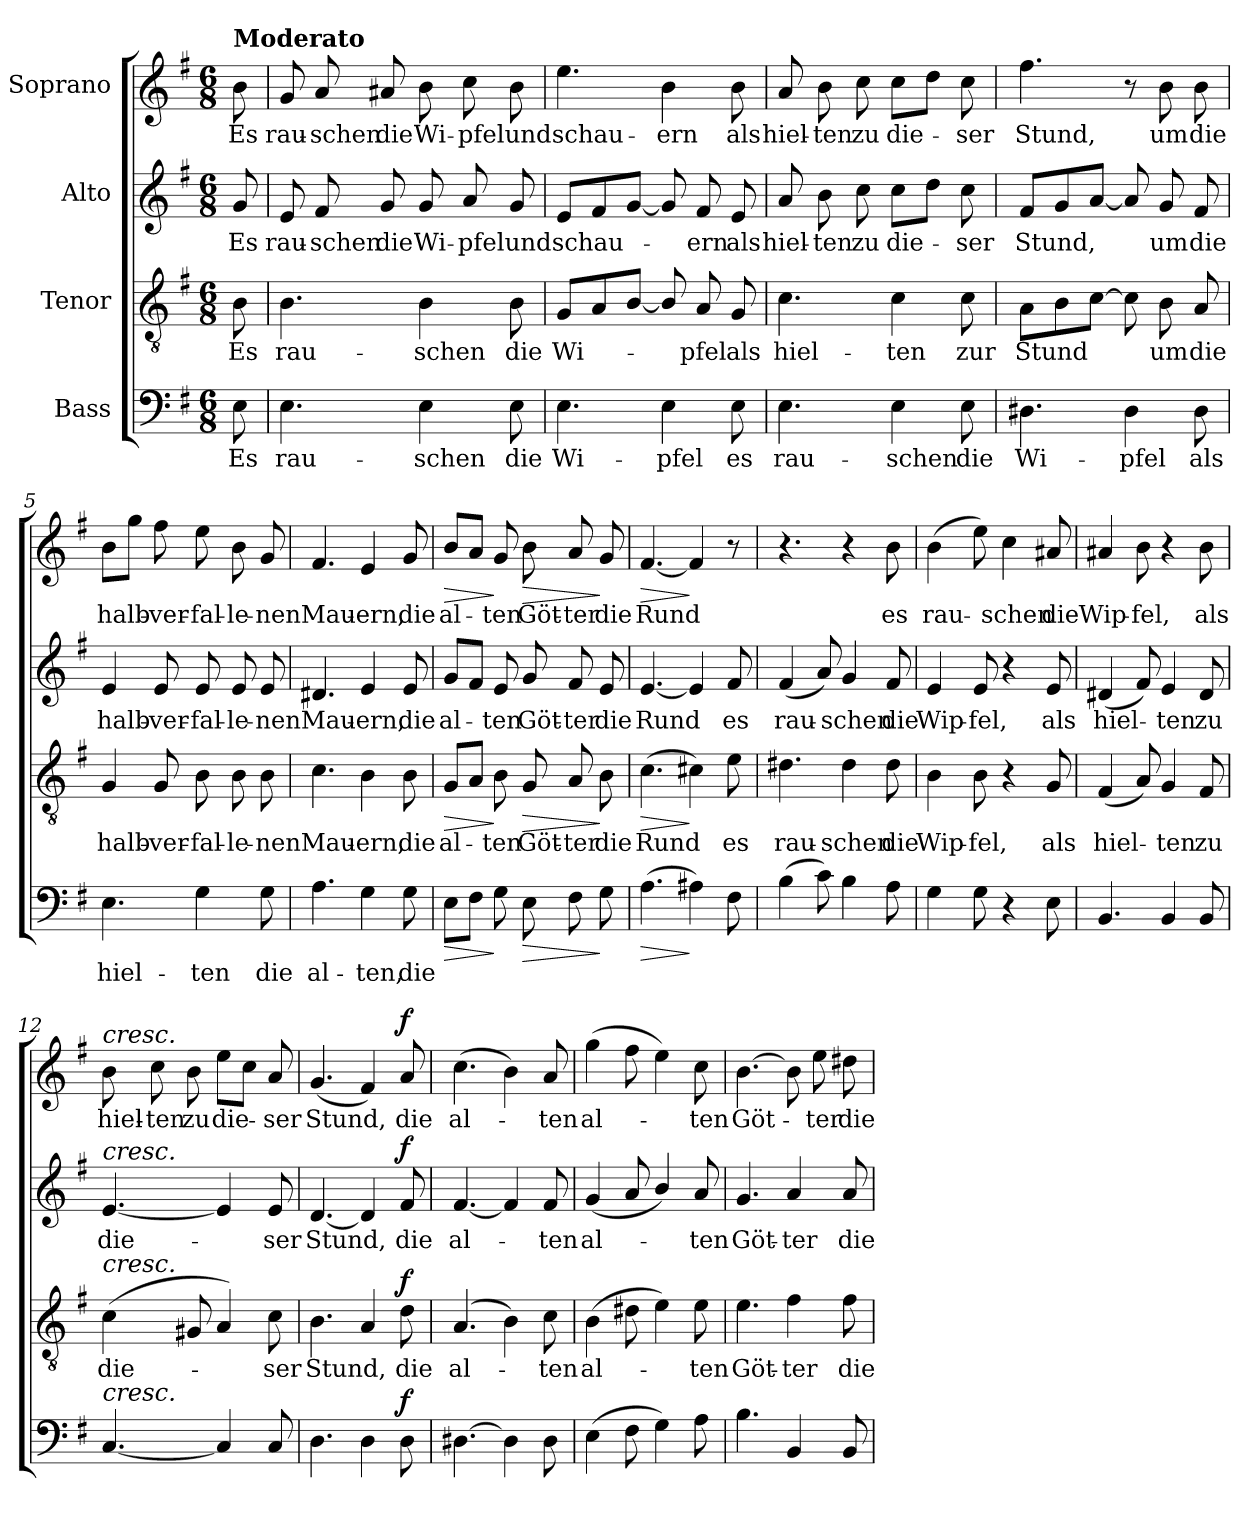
**kern	**text	**dynam	**kern	**text	**dynam	**kern	**text	**dynam	**kern	**text	**dynam
*part4	*part4	*part4	*part3	*part3	*part3	*part2	*part2	*part2	*part1	*part1	*part1
*staff4	*staff4	*staff4	*staff3	*staff3	*staff3	*staff2	*staff2	*staff2	*staff1	*staff1	*staff1
*I"Bass	*	*	*I"Tenor	*	*	*I"Alto	*	*	*I"Soprano	*	*
*clefF4	*	*	*clefGv2	*	*	*clefG2	*	*	*clefG2	*	*
*k[f#]	*	*	*k[f#]	*	*	*k[f#]	*	*	*k[f#]	*	*
*M6/8	*	*	*M6/8	*	*	*M6/8	*	*	*M6/8	*	*
=	=	=	=	=	=	=	=	=	=	=	=
!	!	!	!	!	!	!	!	!	!LO:TX:a:B:t=Moderato	!	!
8E\	Es	.	8B\	Es	.	8g/	Es	.	8b\	Es	.
=1	=1	=1	=1	=1	=1	=1	=1	=1	=1	=1	=1
4.E\	rau-	.	4.B\	rau-	.	8e/	rau-	.	8g/	rau-	.
.	.	.	.	.	.	8f#/	-schen	.	8a/	-schen	.
.	.	.	.	.	.	8g/	die	.	8a#X/	die	.
4E\	-schen	.	4B\	-schen	.	8g/	Wi-	.	8b\	Wi-	.
.	.	.	.	.	.	8a/	-pfel	.	8cc\	-pfel	.
8E\	die	.	8B\	die	.	8g/	und	.	8b\	und	.
=2	=2	=2	=2	=2	=2	=2	=2	=2	=2	=2	=2
4.E\	Wi-	.	8G/L	Wi-	.	8e/L	schau-	.	4.ee\	schau-	.
.	.	.	8A/	.	.	8f#/	.	.	.	.	.
.	.	.	[8B/J	.	.	[8g/J	.	.	.	.	.
4E\	-pfel	.	8B/]	.	.	8g/]	.	.	4b\	-ern	.
.	.	.	8A/	-pfel	.	8f#/	-ern	.	.	.	.
8E\	es	.	8G/	als	.	8e/	als	.	8b\	als	.
=3	=3	=3	=3	=3	=3	=3	=3	=3	=3	=3	=3
4.E\	rau-	.	4.c\	hiel-	.	8a/	hiel-	.	8a/	hiel-	.
.	.	.	.	.	.	8b\	-ten	.	8b\	-ten	.
.	.	.	.	.	.	8cc\	zu	.	8cc\	zu	.
4E\	-schen	.	4c\	-ten	.	8cc\L	die-	.	8cc\L	die-	.
.	.	.	.	.	.	8dd\J	.	.	8dd\J	.	.
8E\	die	.	8c\	zur	.	8cc\	-ser	.	8cc\	-ser	.
=4	=4	=4	=4	=4	=4	=4	=4	=4	=4	=4	=4
4.D#X\	Wi-	.	8A\L	Stund	.	8f#/L	Stund,	.	4.ff#\	Stund,	.
.	.	.	8B\	.	.	8g/	.	.	.	.	.
.	.	.	[8c\J	.	.	[8a/J	.	.	.	.	.
4D#\	-pfel	.	8c\]	.	.	8a/]	.	.	8r	.	.
.	.	.	8B\	um	.	8g/	um	.	8b\	um	.
8D#\	als	.	8A/	die	.	8f#/	die	.	8b\	die	.
=5	=5	=5	=5	=5	=5	=5	=5	=5	=5	=5	=5
4.E\	hiel-	.	4G/	halb-	.	4e/	halb-	.	8b\L	halb-	.
.	.	.	.	.	.	.	.	.	8gg\J	.	.
.	.	.	8G/	-ver-	.	8e/	-ver-	.	8ff#\	-ver-	.
4G\	-ten	.	8B\	-fal-	.	8e/	-fal-	.	8ee\	-fal-	.
.	.	.	8B\	-le-	.	8e/	-le-	.	8b\	-le-	.
8G\	die	.	8B\	-nen	.	8e/	-nen	.	8g/	-nen	.
=6	=6	=6	=6	=6	=6	=6	=6	=6	=6	=6	=6
4.A\	al-	.	4.c\	Mau-	.	4.d#X/	Mau-	.	4.f#/	Mau-	.
4G\	-ten,	.	4B\	-ern,	.	4e/	-ern,	.	4e/	-ern,	.
8G\	die	.	8B\	die	.	8e/	die	.	8g/	die	.
=7	=7	=7	=7	=7	=7	=7	=7	=7	=7	=7	=7
!	!	!LO:HP:b	!	!	!LO:HP:b	!	!	!	!	!	!LO:HP:b
8E\L	.	>	8G/L	al-	>	8g/L	al-	.	8b/L	al-	>
8F#\J	.	.	8A/J	.	.	8f#/J	.	.	8a/J	.	.
8G\	.	]	8B\	-ten	]	8e/	-ten	.	8g/	-ten	]
!	!	!LO:HP:b	!	!	!LO:HP:b	!	!	!	!	!	!LO:HP:b
8E\	.	>	8G/	Göt-	>	8g/	Göt-	.	8b\	Göt-	>
8F#\	.	.	8A/	-ter	.	8f#/	-ter	.	8a/	-ter	.
8G\	.	]	8B\	die	]	8e/	die	.	8g/	die	]
=8	=8	=8	=8	=8	=8	=8	=8	=8	=8	=8	=8
!	!	!LO:HP:b	!	!	!LO:HP:b	!	!	!	!	!	!LO:HP:b
(4.A\	.	>	(4.c\	Rund	>	[4.e/	Rund	.	[4.f#/	Rund	>
4A#X\)	.	]	4c#X\)	.	]	4e/]	.	.	4f#/]	.	]
8F#\	.	.	8e\	es	.	8f#/	es	.	8r	.	.
=9	=9	=9	=9	=9	=9	=9	=9	=9	=9	=9	=9
(4B\	.	.	4.d#X\	rau-	.	(4f#/	rau-	.	4.r	.	.
8c\)	.	.	.	.	.	8a/)	.	.	.	.	.
4B\	.	.	4d#\	-schen	.	4g/	-schen	.	4r	.	.
8A\	.	.	8d#\	die	.	8f#/	die	.	8b\	es	.
=10	=10	=10	=10	=10	=10	=10	=10	=10	=10	=10	=10
4G\	.	.	4B\	Wip-	.	4e/	Wip-	.	(4b\	rau-	.
8G\	.	.	8B\	-fel,	.	8e/	-fel,	.	8ee\)	.	.
4r	.	.	4r	.	.	4r	.	.	4cc\	-schen	.
8E\	.	.	8G/	als	.	8e/	als	.	8a#X/	die	.
=11	=11	=11	=11	=11	=11	=11	=11	=11	=11	=11	=11
4.BB/	.	.	(4F#/	hiel-	.	(4d#X/	hiel-	.	4a#X/	Wip-	.
.	.	.	8A/)	.	.	8f#/)	.	.	8b\	-fel,	.
4BB/	.	.	4G/	-ten	.	4e/	-ten	.	4r	.	.
8BB/	.	.	8F#/	zu	.	8d#/	zu	.	8b\	als	.
=12	=12	=12	=12	=12	=12	=12	=12	=12	=12	=12	=12
!	!	!	!	!	!	!	!	!	!LO:TX:a:i:t=cresc.	!	!
!	!	!	!	!	!	!LO:TX:a:i:t=cresc.	!	!	!	!	!
!	!	!	!LO:TX:a:i:t=cresc.	!	!	!	!	!	!	!	!
!LO:TX:a:i:t=cresc.	!	!	!	!	!	!	!	!	!	!	!
[4.C/	.	.	(4c\	die-	.	[4.e/	die-	.	8b\	hiel-	.
.	.	.	.	.	.	.	.	.	8cc\	-ten	.
.	.	.	8G#X/	.	.	.	.	.	8b\	zu	.
4C/]	.	.	4A/)	.	.	4e/]	.	.	8ee\L	die-	.
.	.	.	.	.	.	.	.	.	8cc\J	.	.
8C/	.	.	8c\	-ser	.	8e/	-ser	.	8a/	-ser	.
=13	=13	=13	=13	=13	=13	=13	=13	=13	=13	=13	=13
4.D\	.	.	4.B\	Stund,	.	[4.d/	Stund,	.	(4.g/	Stund,	.
4D\	.	.	4A/	.	.	4d/]	.	.	4f#/)	.	.
!	!	!LO:DY:a	!	!	!LO:DY:a	!	!	!LO:DY:a	!	!	!LO:DY:a
8D\	.	f	8d\	die	f	8f#/	die	f	8a/	die	f
=14	=14	=14	=14	=14	=14	=14	=14	=14	=14	=14	=14
[4.D#X\	.	.	(<4.A/	al-	.	[4.f#/	al-	.	(4.cc\	al-	.
4D#\]	.	.	4B\)	.	.	4f#/]	.	.	4b\)	.	.
8D#\	.	.	8c\	-ten	.	8f#/	-ten	.	8a/	-ten	.
=15	=15	=15	=15	=15	=15	=15	=15	=15	=15	=15	=15
(4E\	.	.	(4B\	al-	.	(<4g/	al-	.	(4gg\	al-	.
8F#\	.	.	8d#X\	.	.	8a/	.	.	8ff#\	.	.
4G\)	.	.	4e\)	.	.	4b/)	.	.	4ee\)	.	.
8A\	.	.	8e\	-ten	.	8a/	-ten	.	8cc\	-ten	.
=16	=16	=16	=16	=16	=16	=16	=16	=16	=16	=16	=16
4.B\	.	.	4.e\	Göt-	.	4.g/	Göt-	.	[4.b\	Göt-	.
4BB/	.	.	4f#\	-ter	.	4a/	-ter	.	8b\]	.	.
.	.	.	.	.	.	.	.	.	8ee\	-ter	.
8BB/	.	.	8f#\	die	.	8a/	die	.	8dd#X\	die	.
=	=	=	=	=	=	=	=	=	=	=	=
*-	*-	*-	*-	*-	*-	*-	*-	*-	*-	*-	*-
